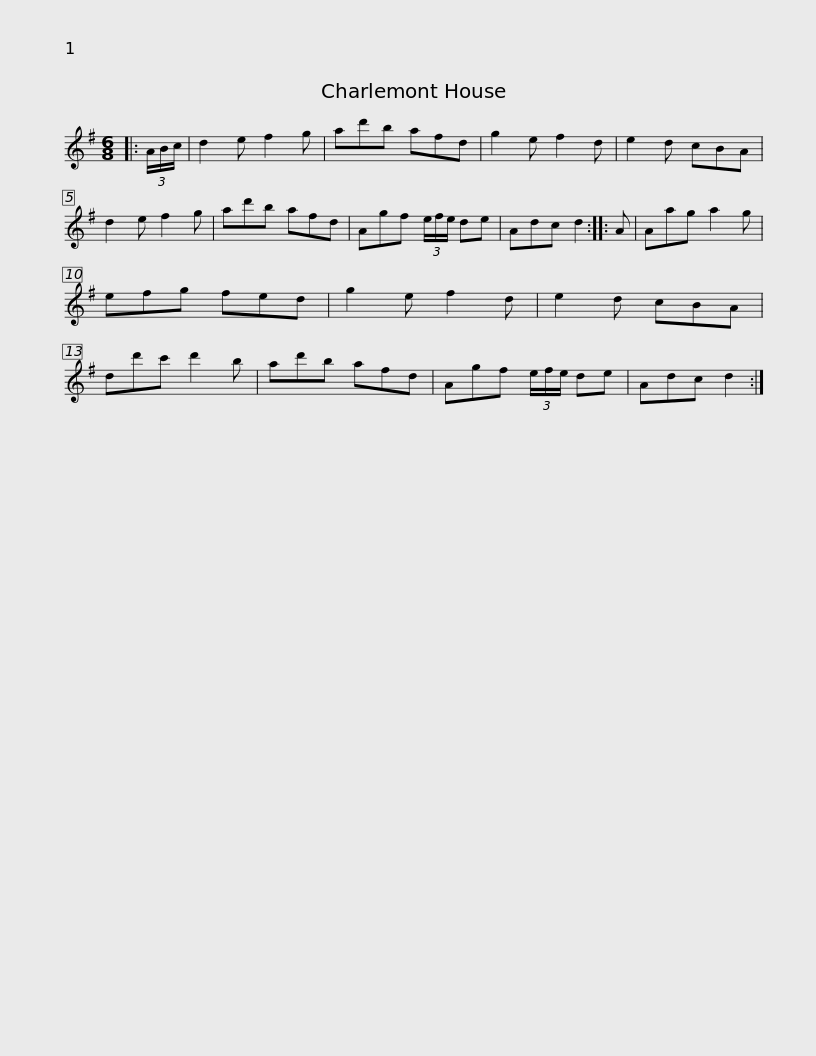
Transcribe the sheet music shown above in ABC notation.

X:1
L:1/8
M:6/8
I:linebreak $
K:G
V:1 treble
V:1
|: (3A/B/c/ | d2 e f2 g | ad'b afd | g2 e f2 d | e2 d cBA | %5
 d2 e f2 g | ad'b afd | Agf (3e/f/e/ de |$ Adc d2 :: A | %10
 Aag a2 g | efg fed | g2 e f2 d | e2 d cBA | dd'c' d'2 b | %15
 ad'b afd |$ Agf (3e/f/e/ de | Adc d2 :| %18
